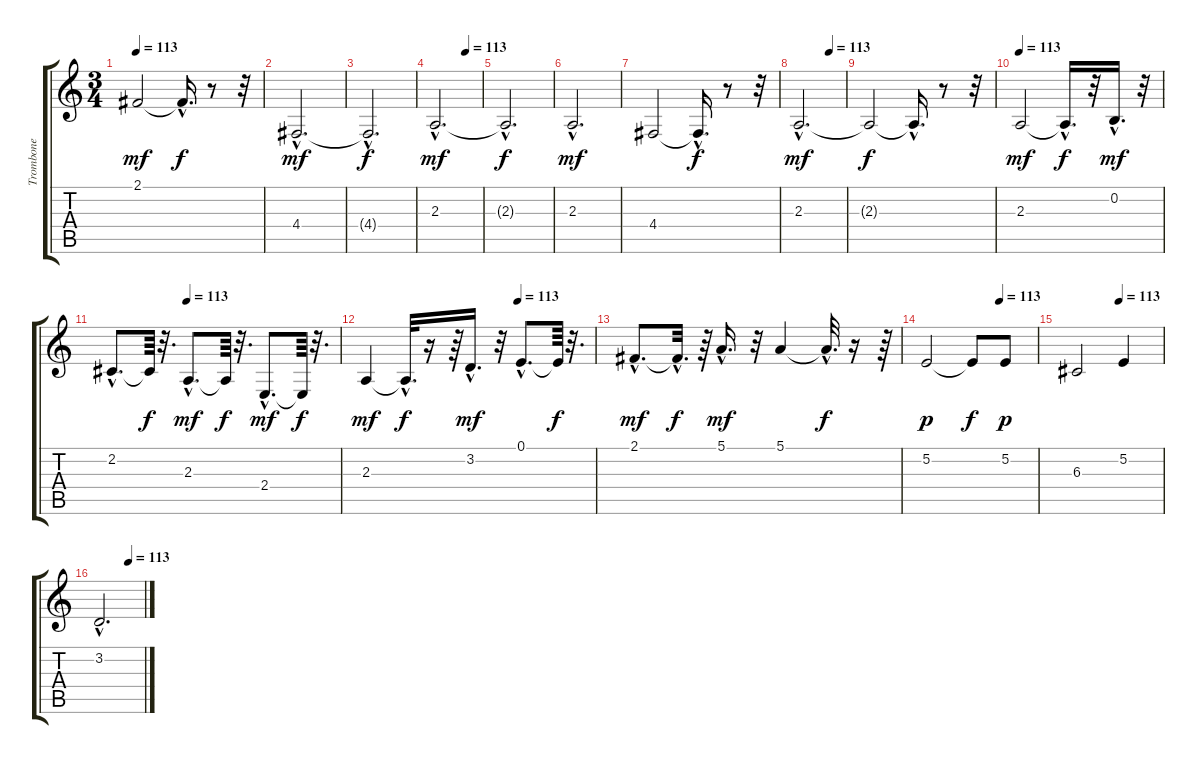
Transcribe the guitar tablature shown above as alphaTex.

\track ("Trombone" "Trombone") {instrument frenchhorn}
\staff {score tabs}
\tuning (E4 B3 G3 D3 A2 E2) {hide}
\ts (3 4)
\tempo 113
\clef g2
\ks c
2.1.2{dy mf} 2.1{hac t}.16{d dy f} r.8 r.32 |
4.4{hac}.2{d dy mf} |
4.4{hac t}.2{d dy f} |
\tempo (113 0.6666666666666666)
2.3{hac}.2{d dy mf} |
2.3{hac t}.2{d dy f} |
2.3{hac}.2{d dy mf} |
4.4.2 4.4{hac t}.16{d dy f} r.8 r.32 |
\tempo (113 0.6666666666666666)
2.3{hac}.2{d dy mf} |
2.3{t}.2{dy f} 2.3{hac t}.16{d} r.8 r.32 |
\tempo 113
2.3.2{dy mf} 2.3{hac t}.16{d dy f} r.32 0.2{hac}.16{d dy mf} r.32 |
\tempo (113 0.3333333333333333)
2.2{hac}.8{d} 2.2{t}.64{dy f} r.32{d} 2.3{hac}.8{d dy mf} 2.3{t}.64{dy f} r.32{d} 2.4{hac}.8{d dy mf} 2.4{t}.64{dy f} r.32{d} |
\tempo (113 0.6666666666666666)
2.3.4{dy mf} 2.3{hac t}.32{d dy f} r.16 r.64 3.2{hac}.16{d dy mf} r.32 0.1{hac}.8{d} 0.1{t}.64{dy f} r.32{d} |
2.1{hac}.8{d dy mf} 2.1{hac t}.32{d dy f} r.64 5.1{hac}.16{d dy mf} r.32 5.1.4 5.1{hac t}.32{d dy f} r.16 r.64 |
\tempo (113 0.6666666666666666)
5.2.2{dy p} 5.2{t}.8{dy f} 5.2.8{dy p} |
\tempo (113 0.5)
6.3.2 5.2.4 |
\tempo (113 0.6666666666666666)
3.2{hac}.2{d}
